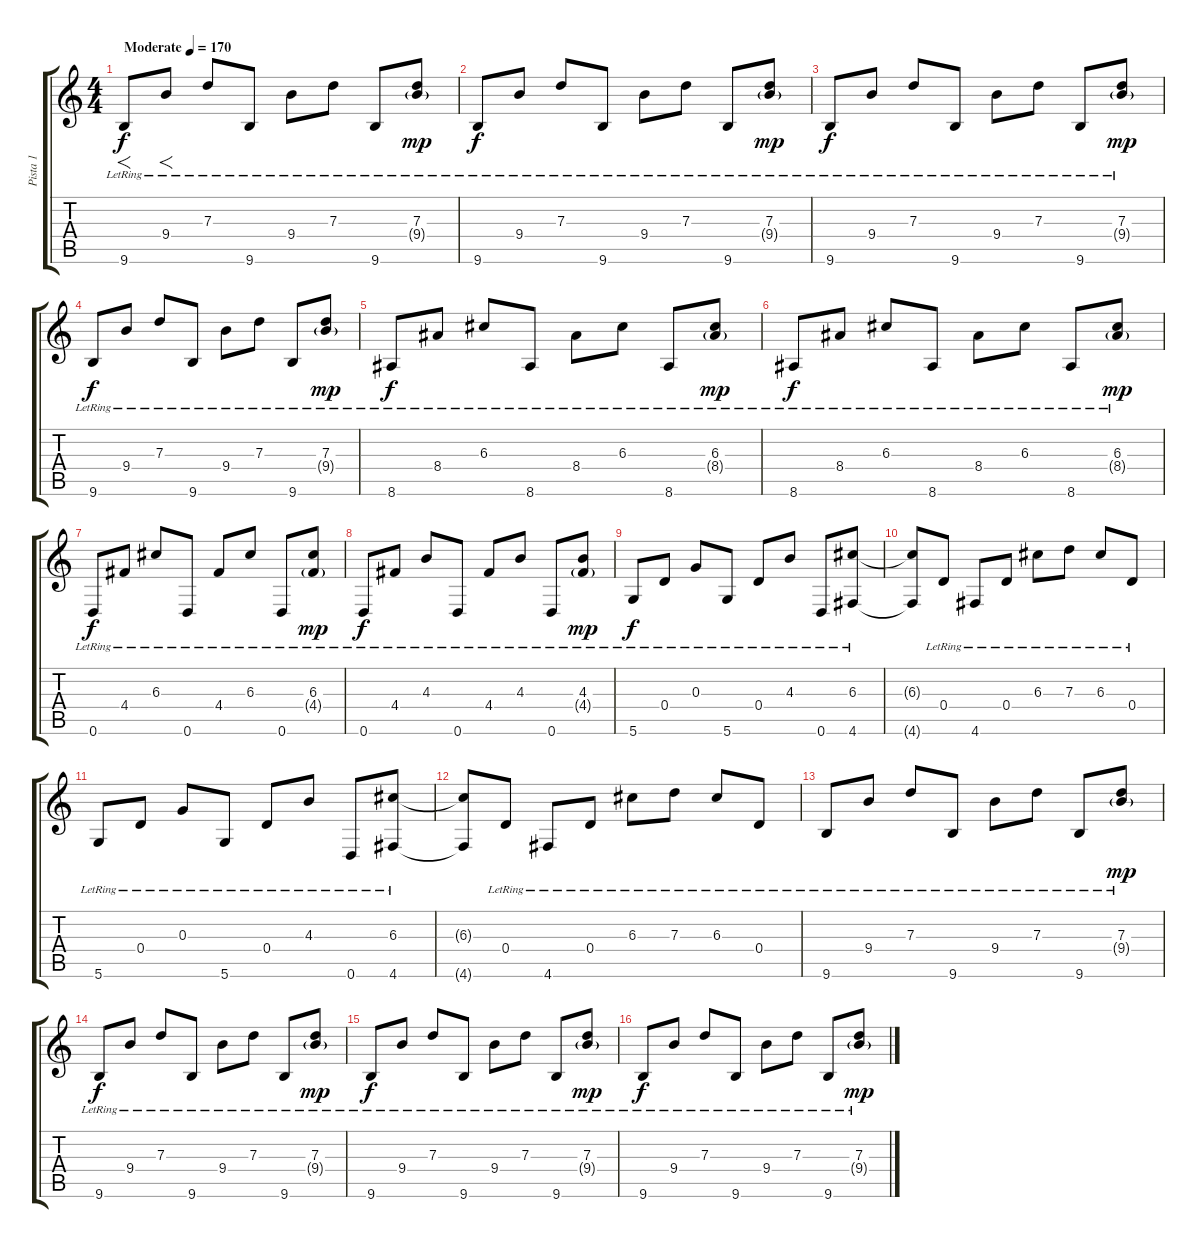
\track ("Pista 1" "Pista 1") {instrument acousticguitarsteel}
\staff {score tabs}
\tuning (E4 B3 G3 D3 A2 D2) {hide}
\ts (4 4)
\tempo (170 "Moderate")
\clef g2
\ks c
9.6{lr}.8{f dy f instrument acousticguitarsteel} 9.4{lr}.8{f} 7.3{lr}.8 9.6{lr}.8 9.4{lr}.8 7.3{lr}.8 9.6{lr}.8 (7.3{lr} 9.4{g lr}).8{dy mp} |
9.6{lr}.8{dy f} 9.4{lr}.8 7.3{lr}.8 9.6{lr}.8 9.4{lr}.8 7.3{lr}.8 9.6{lr}.8 (7.3{lr} 9.4{g lr}).8{dy mp} |
9.6{lr}.8{dy f} 9.4{lr}.8 7.3{lr}.8 9.6{lr}.8 9.4{lr}.8 7.3{lr}.8 9.6{lr}.8 (7.3{lr} 9.4{g lr}).8{dy mp} |
9.6{lr}.8{dy f} 9.4{lr}.8 7.3{lr}.8 9.6{lr}.8 9.4{lr}.8 7.3{lr}.8 9.6{lr}.8 (7.3{lr} 9.4{g lr}).8{dy mp} |
8.6{lr}.8{dy f} 8.4{lr}.8 6.3{lr}.8 8.6{lr}.8 8.4{lr}.8 6.3{lr}.8 8.6{lr}.8 (6.3{lr} 8.4{g lr}).8{dy mp} |
8.6{lr}.8{dy f} 8.4{lr}.8 6.3{lr}.8 8.6{lr}.8 8.4{lr}.8 6.3{lr}.8 8.6{lr}.8 (6.3{lr} 8.4{g lr}).8{dy mp} |
0.6{lr}.8{dy f} 4.4{lr}.8 6.3{lr}.8 0.6{lr}.8 4.4{lr}.8 6.3{lr}.8 0.6{lr}.8 (6.3{lr} 4.4{g lr}).8{dy mp} |
0.6{lr}.8{dy f} 4.4{lr}.8 4.3{lr}.8 0.6{lr}.8 4.4{lr}.8 4.3{lr}.8 0.6{lr}.8 (4.3{lr} 4.4{g lr}).8{dy mp} |
5.6{lr}.8{dy f} 0.4{lr}.8 0.3{lr}.8 5.6{lr}.8 0.4{lr}.8 4.3{lr}.8 0.6{lr}.8 (6.3{lr} 4.6).8 |
(6.3{t} 4.6{t}).8 0.4{lr}.8 4.6{lr}.8 0.4{lr}.8 6.3{lr}.8 7.3{lr}.8 6.3{lr}.8 0.4{lr}.8 |
5.6{lr}.8 0.4{lr}.8 0.3{lr}.8 5.6{lr}.8 0.4{lr}.8 4.3{lr}.8 0.6{lr}.8 (6.3{lr} 4.6).8 |
(6.3{t} 4.6{t}).8 0.4{lr}.8 4.6{lr}.8 0.4{lr}.8 6.3{lr}.8 7.3{lr}.8 6.3{lr}.8 0.4{lr}.8 |
9.6{lr}.8 9.4{lr}.8 7.3{lr}.8 9.6{lr}.8 9.4{lr}.8 7.3{lr}.8 9.6{lr}.8 (7.3{lr} 9.4{g lr}).8{dy mp} |
9.6{lr}.8{dy f} 9.4{lr}.8 7.3{lr}.8 9.6{lr}.8 9.4{lr}.8 7.3{lr}.8 9.6{lr}.8 (7.3{lr} 9.4{g lr}).8{dy mp} |
9.6{lr}.8{dy f} 9.4{lr}.8 7.3{lr}.8 9.6{lr}.8 9.4{lr}.8 7.3{lr}.8 9.6{lr}.8 (7.3{lr} 9.4{g lr}).8{dy mp} |
9.6{lr}.8{dy f} 9.4{lr}.8 7.3{lr}.8 9.6{lr}.8 9.4{lr}.8 7.3{lr}.8 9.6{lr}.8 (7.3{lr} 9.4{g lr}).8{dy mp}
